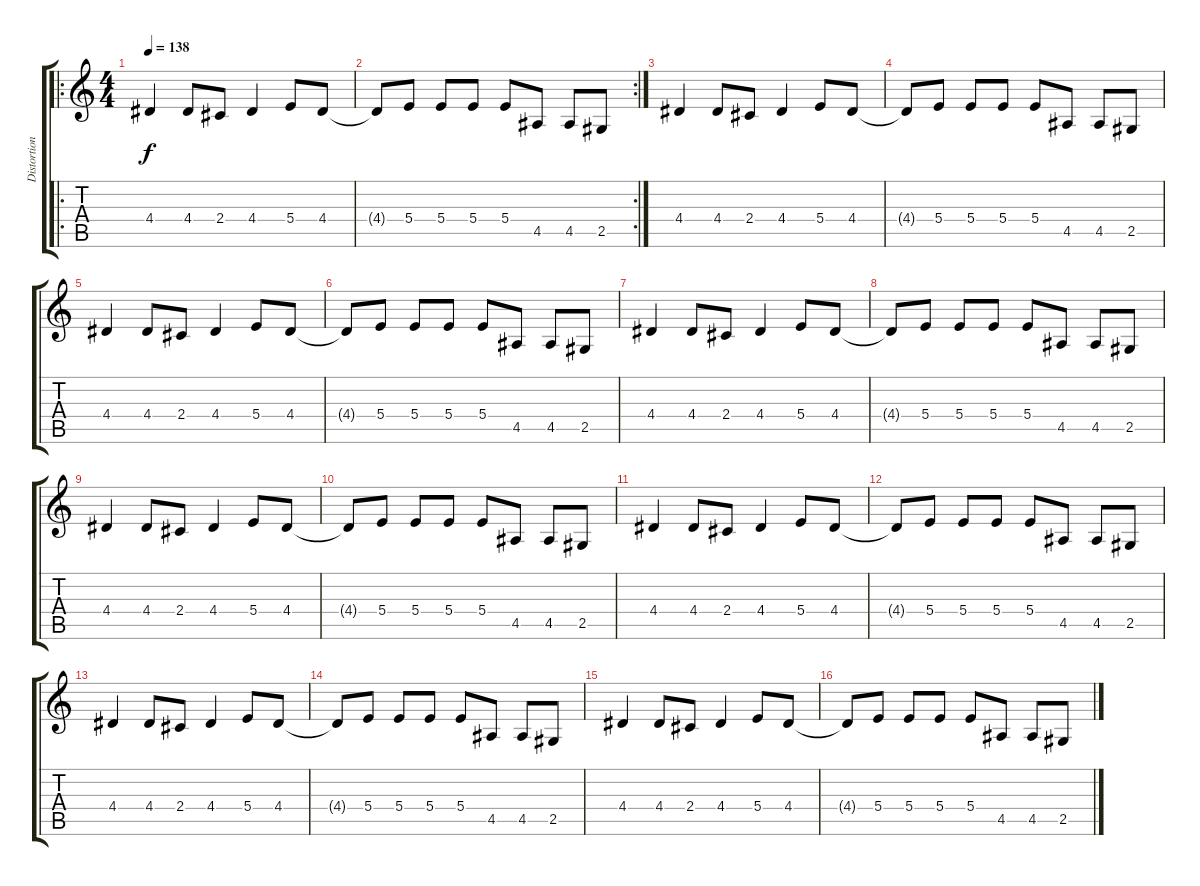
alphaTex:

\track ("Distortion guitar 2" "Distortion") {instrument distortionguitar}
\staff {score tabs}
\tuning (Db4 Ab3 E3 B2 Gb2 Db2) {hide}
\ro
\ts (4 4)
\tempo 138
\clef g2
\ks c
4.4.4{dy f} 4.4.8 2.4.8 4.4.4 5.4.8 4.4.8 |
\rc 2
4.4{t}.8 5.4.8 5.4.8 5.4.8 5.4.8 4.5.8 4.5.8 2.5.8 |
4.4.4 4.4.8 2.4.8 4.4.4 5.4.8 4.4.8 |
4.4{t}.8 5.4.8 5.4.8 5.4.8 5.4.8 4.5.8 4.5.8 2.5.8 |
4.4.4 4.4.8 2.4.8 4.4.4 5.4.8 4.4.8 |
4.4{t}.8 5.4.8 5.4.8 5.4.8 5.4.8 4.5.8 4.5.8 2.5.8 |
4.4.4 4.4.8 2.4.8 4.4.4 5.4.8 4.4.8 |
4.4{t}.8 5.4.8 5.4.8 5.4.8 5.4.8 4.5.8 4.5.8 2.5.8 |
4.4.4 4.4.8 2.4.8 4.4.4 5.4.8 4.4.8 |
4.4{t}.8 5.4.8 5.4.8 5.4.8 5.4.8 4.5.8 4.5.8 2.5.8 |
4.4.4 4.4.8 2.4.8 4.4.4 5.4.8 4.4.8 |
4.4{t}.8 5.4.8 5.4.8 5.4.8 5.4.8 4.5.8 4.5.8 2.5.8 |
4.4.4 4.4.8 2.4.8 4.4.4 5.4.8 4.4.8 |
4.4{t}.8 5.4.8 5.4.8 5.4.8 5.4.8 4.5.8 4.5.8 2.5.8 |
4.4.4 4.4.8 2.4.8 4.4.4 5.4.8 4.4.8 |
4.4{t}.8 5.4.8 5.4.8 5.4.8 5.4.8 4.5.8 4.5.8 2.5.8
